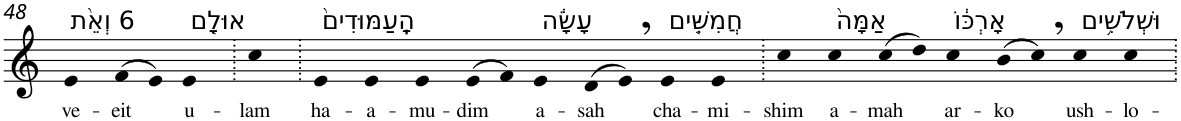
**kern	**text
*part1	*part1
*staff1	*staff1
*I"Piano	*
*I'Pno	*
!!LO:PB:g=z
*clefG2	*
*k[]	*
=48	=48
!LO:TX:a:t=6 וְאֵ֨ת	!
!	!LO:LY:b
4e	ve-
!	!LO:LY:b
(>8f	-eit
8e)	.
!LO:TX:a:t=אוּלָ֤ם	!
!	!LO:LY:b
4e	u-
=49.	=49.
!	!LO:LY:b
4cc	-lam
=50.	=50.
!LO:TX:a:t=הָֽעַמּוּדִים֙	!
!	!LO:LY:b
4e	ha-
!	!LO:LY:b
4e	-a-
!	!LO:LY:b
4e	-mu-
!	!LO:LY:b
(>8e	-dim
8f)	.
!LO:TX:a:t=עָשָׂ֔ה	!
!	!LO:LY:b
4e	a-
!	!LO:LY:b
(>8d	-sah
8e,)	.
!LO:TX:a:t=חֲמִשִּׁ֤ים	!
!	!LO:LY:b
4e	cha-
!	!LO:LY:b
4e	-mi-
=51.	=51.
!	!LO:LY:b
4cc	-shim
!LO:TX:a:t=אַמָּה֙	!
!	!LO:LY:b
4cc	a-
!	!LO:LY:b
(>8cc	-mah
8dd)	.
!LO:TX:a:t=אָרְכּ֔וֹ	!
!	!LO:LY:b
4cc	ar-
!	!LO:LY:b
(>8b	-ko
8cc,)	.
!LO:TX:a:t=וּשְׁלֹשִׁ֥ים	!
!	!LO:LY:b
4cc	ush-
!	!LO:LY:b
4cc	-lo-
=.	=.
*-	*-
